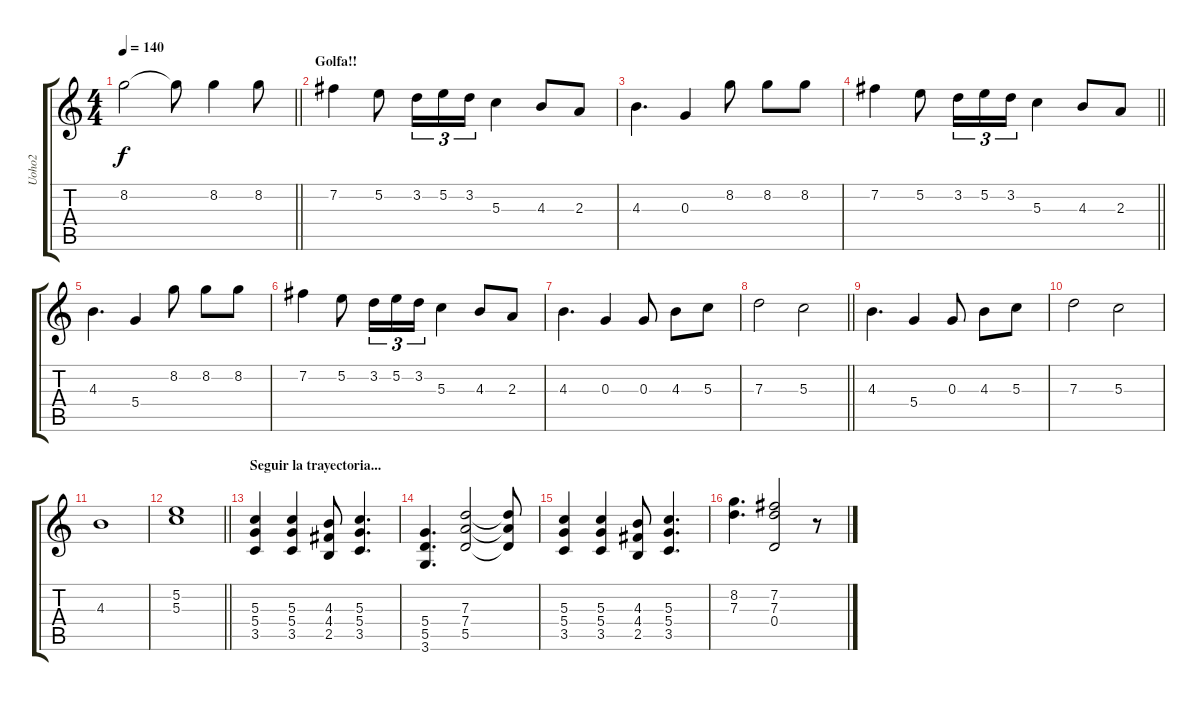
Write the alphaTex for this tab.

\track ("Uoho2" "Uoho2") {instrument acousticguitarsteel}
\staff {score tabs}
\tuning (E4 B3 G3 D3 A2 E2) {hide}
\ts (4 4)
\tempo 140
\clef g2
\barLineRight lightlight
\ks c
8.2.2{dy f} 8.2{t}.8 8.2.4 8.2.8 |
\section ("" "Golfa!!")
7.2.4 5.2.8 3.2.16{tu (3 2)} 5.2.16{tu (3 2)} 3.2.16{tu (3 2)} 5.3.4 4.3.8 2.3.8 |
4.3.4{d} 0.3.4 8.2.8 8.2.8 8.2.8 |
\barLineRight lightlight
7.2.4 5.2.8 3.2.16{tu (3 2)} 5.2.16{tu (3 2)} 3.2.16{tu (3 2)} 5.3.4 4.3.8 2.3.8 |
4.3.4{d} 5.4.4 8.2.8 8.2.8 8.2.8 |
7.2.4 5.2.8 3.2.16{tu (3 2)} 5.2.16{tu (3 2)} 3.2.16{tu (3 2)} 5.3.4 4.3.8 2.3.8 |
4.3.4{d} 0.3.4 0.3.8 4.3.8 5.3.8 |
\barLineRight lightlight
7.3.2 5.3.2 |
4.3.4{d} 5.4.4 0.3.8 4.3.8 5.3.8 |
7.3.2 5.3.2 |
4.3.1 |
\barLineRight lightlight
(5.2 5.3).1 |
\section ("" "Seguir la trayectoria...")
(5.3 5.4 3.5).4 (5.3 5.4 3.5).4 (4.3 4.4 2.5).8 (5.3 5.4 3.5).4{d} |
(5.4 5.5 3.6).4{d} (7.3 7.4 5.5).2 (7.3{t} 7.4{t} 5.5{t}).8 |
(5.3 5.4 3.5).4 (5.3 5.4 3.5).4 (4.3 4.4 2.5).8 (5.3 5.4 3.5).4{d} |
(8.2 7.3).4{d} (7.2 7.3 0.4).2 r.8
